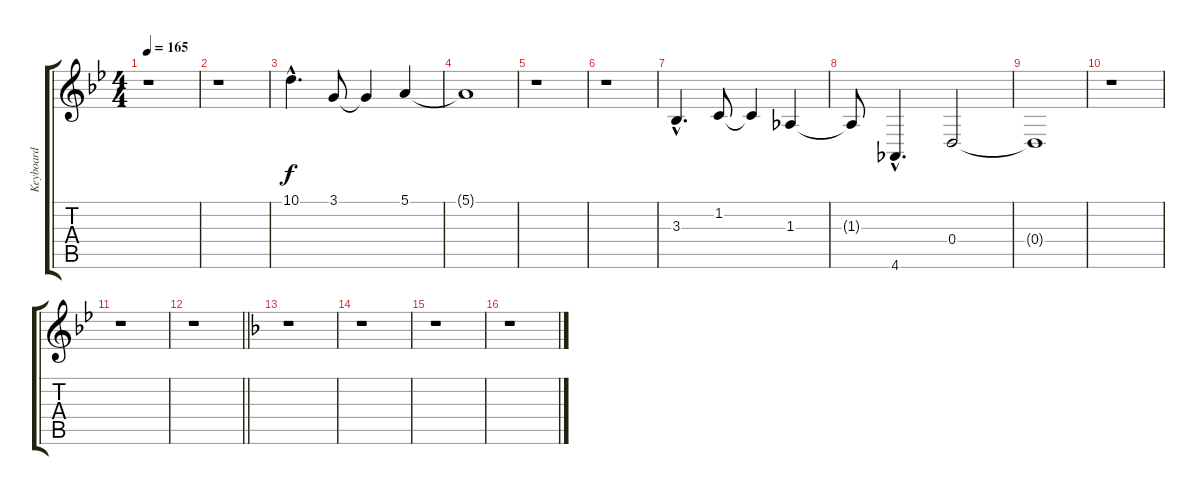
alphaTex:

\track ("Keyboard" "Keyboard") {instrument pad6metallic}
\staff {score tabs}
\tuning (E4 B3 G3 D3 A2 E2) {hide}
\ts (4 4)
\tempo 165
\clef g2
\ks bb
r.1{dy f} |
r.1 |
10.1{hac}.4{d} 3.1.8 3.1{t}.4 5.1.4 |
5.1{t}.1 |
r.1 |
r.1 |
3.3{hac}.4{d} 1.2.8 1.2{t}.4 1.3.4 |
1.3{t}.8 4.6{hac}.4{d} 0.4.2 |
0.4{t}.1 |
r.1 |
r.1 |
\barLineRight lightlight
r.1 |
\ks f
r.1 |
r.1 |
r.1 |
r.1
